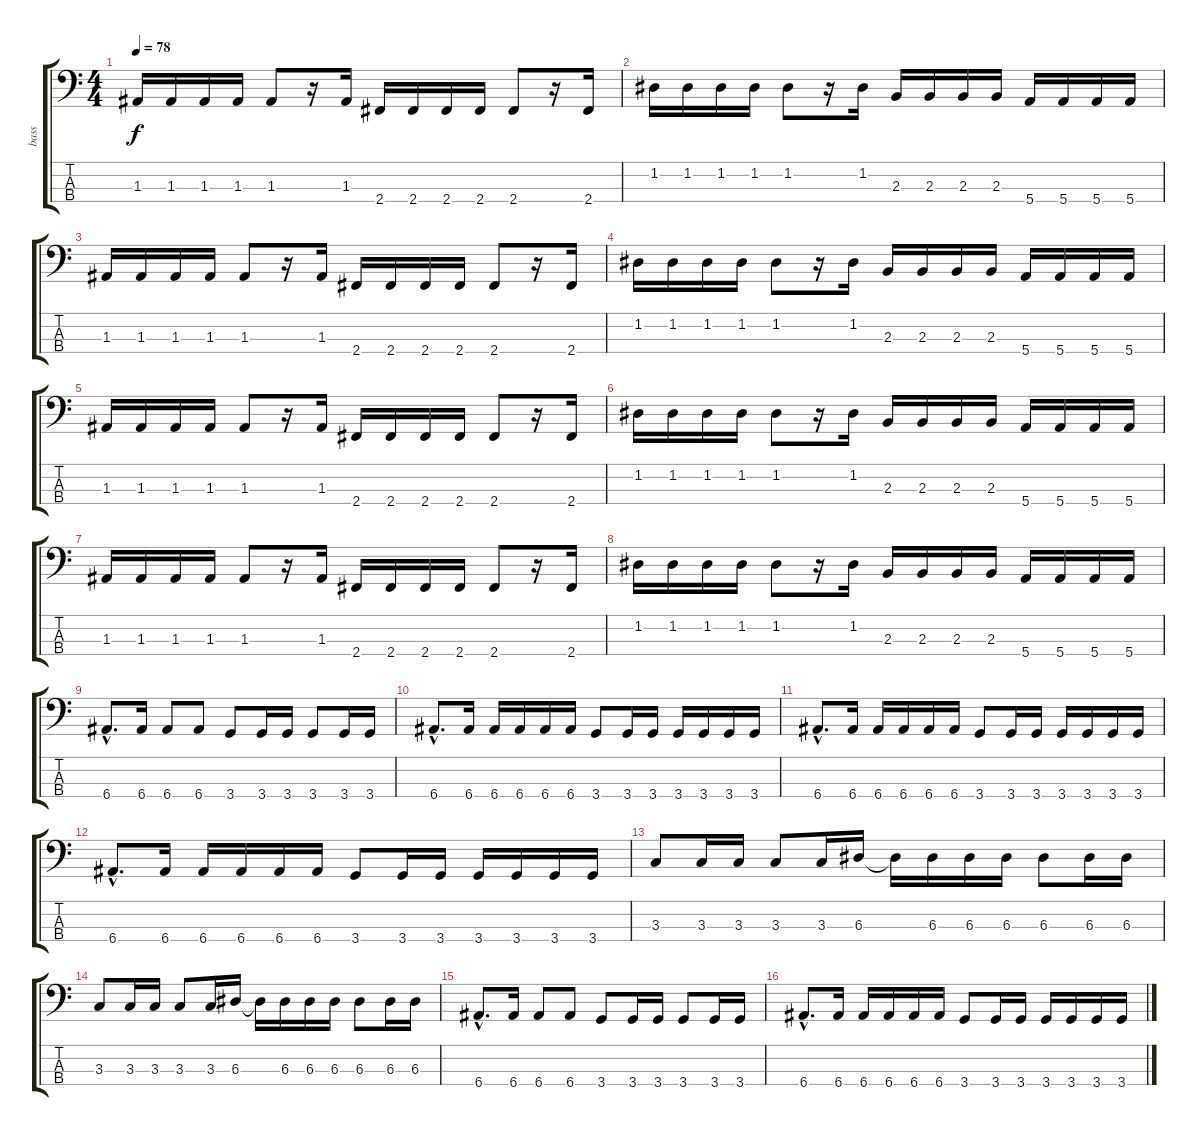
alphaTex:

\track ("bass" "bass") {instrument electricbassfinger}
\staff {score tabs}
\tuning (G2 D2 A1 E1) {hide}
\ts (4 4)
\tempo 78
\clef f4
\ks c
1.3.16{dy f} 1.3.16 1.3.16 1.3.16 1.3.8 r.16 1.3.16 2.4.16 2.4.16 2.4.16 2.4.16 2.4.8 r.16 2.4.16 |
1.2.16 1.2.16 1.2.16 1.2.16 1.2.8 r.16 1.2.16 2.3.16 2.3.16 2.3.16 2.3.16 5.4.16 5.4.16 5.4.16 5.4.16 |
1.3.16 1.3.16 1.3.16 1.3.16 1.3.8 r.16 1.3.16 2.4.16 2.4.16 2.4.16 2.4.16 2.4.8 r.16 2.4.16 |
1.2.16 1.2.16 1.2.16 1.2.16 1.2.8 r.16 1.2.16 2.3.16 2.3.16 2.3.16 2.3.16 5.4.16 5.4.16 5.4.16 5.4.16 |
1.3.16 1.3.16 1.3.16 1.3.16 1.3.8 r.16 1.3.16 2.4.16 2.4.16 2.4.16 2.4.16 2.4.8 r.16 2.4.16 |
1.2.16 1.2.16 1.2.16 1.2.16 1.2.8 r.16 1.2.16 2.3.16 2.3.16 2.3.16 2.3.16 5.4.16 5.4.16 5.4.16 5.4.16 |
1.3.16 1.3.16 1.3.16 1.3.16 1.3.8 r.16 1.3.16 2.4.16 2.4.16 2.4.16 2.4.16 2.4.8 r.16 2.4.16 |
1.2.16 1.2.16 1.2.16 1.2.16 1.2.8 r.16 1.2.16 2.3.16 2.3.16 2.3.16 2.3.16 5.4.16 5.4.16 5.4.16 5.4.16 |
6.4{hac}.8{d} 6.4.16 6.4.8 6.4.8 3.4.8 3.4.16 3.4.16 3.4.8 3.4.16 3.4.16 |
6.4{hac}.8{d} 6.4.16 6.4.16 6.4.16 6.4.16 6.4.16 3.4.8 3.4.16 3.4.16 3.4.16 3.4.16 3.4.16 3.4.16 |
6.4{hac}.8{d} 6.4.16 6.4.16 6.4.16 6.4.16 6.4.16 3.4.8 3.4.16 3.4.16 3.4.16 3.4.16 3.4.16 3.4.16 |
6.4{hac}.8{d} 6.4.16 6.4.16 6.4.16 6.4.16 6.4.16 3.4.8 3.4.16 3.4.16 3.4.16 3.4.16 3.4.16 3.4.16 |
3.3.8 3.3.16 3.3.16 3.3.8 3.3.16 6.3.16 6.3{t}.16 6.3.16 6.3.16 6.3.16 6.3.8 6.3.16 6.3.16 |
3.3.8 3.3.16 3.3.16 3.3.8 3.3.16 6.3.16 6.3{t}.16 6.3.16 6.3.16 6.3.16 6.3.8 6.3.16 6.3.16 |
6.4{hac}.8{d} 6.4.16 6.4.8 6.4.8 3.4.8 3.4.16 3.4.16 3.4.8 3.4.16 3.4.16 |
6.4{hac}.8{d} 6.4.16 6.4.16 6.4.16 6.4.16 6.4.16 3.4.8 3.4.16 3.4.16 3.4.16 3.4.16 3.4.16 3.4.16
